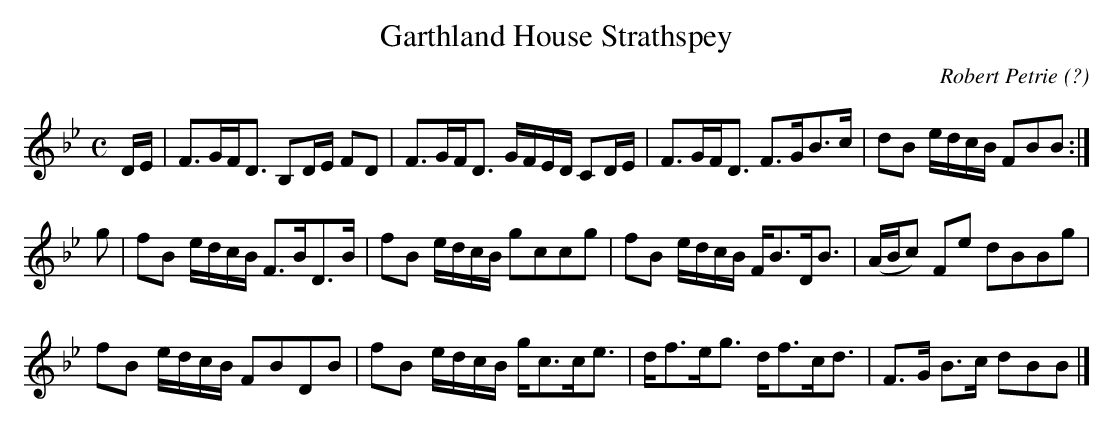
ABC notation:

X:1
T:Garthland House Strathspey
C:Robert Petrie (?)
L:1/8
M:C
K:Bb
D/E/|F>GF<D      B,D/E/ FD| F>GF<D      G/F/E/D/ CD/E/|\
     F>GF<D      F>GB>c   | dB e/d/c/B/ FBB          :|
g   |fB e/d/c/B/ F>BD>B   | fB e/d/c/B/ gccg          |\
     fB e/d/c/B/ F<BD<B   |(A/B/c) Fe   dBBg          |
     fB e/d/c/B/ FBDB     | fB e/d/c/B/ g<cc<e        |\
     d<fe<g      d<fc<d   | F>G    B>c  dBB          |]
